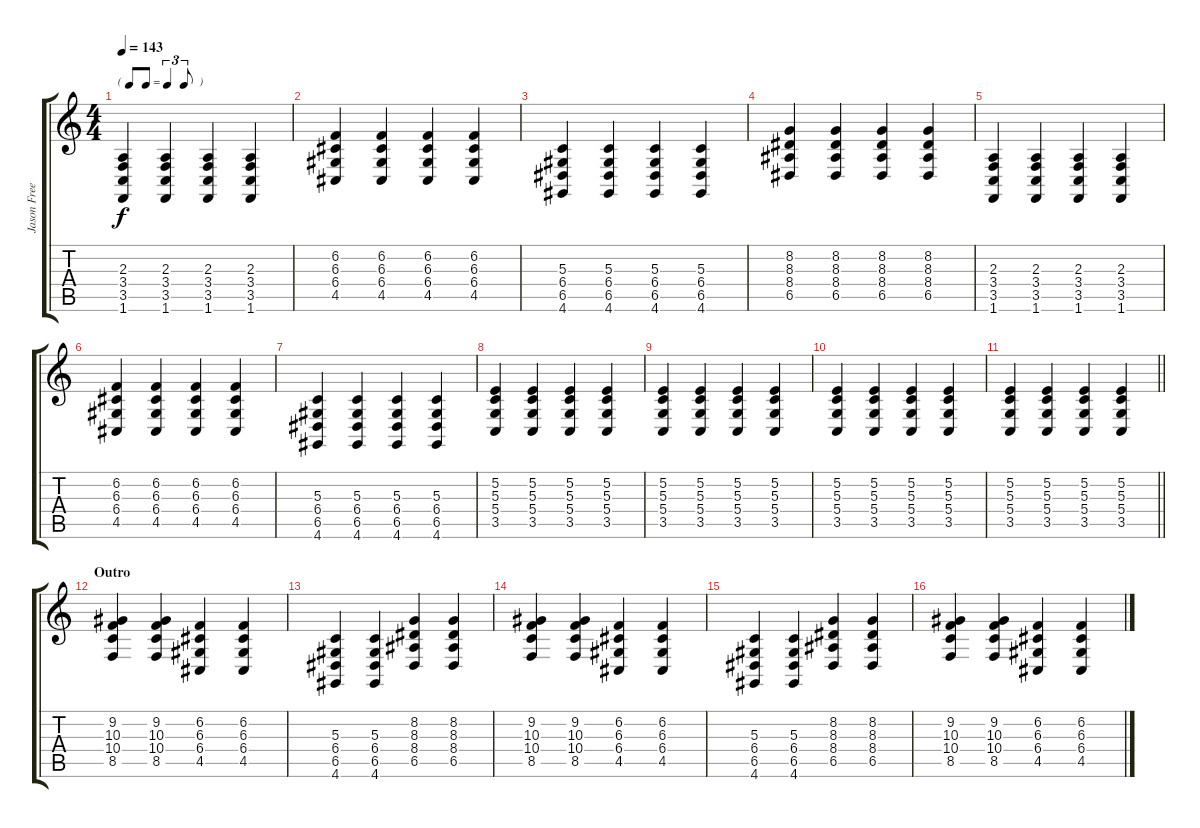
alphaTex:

\track ("Jason Freeze" "Jason Free") {instrument electricgrandpiano}
\staff {score tabs}
\tuning (E4 B3 G3 D3 A2 E2) {hide}
\ts (4 4)
\tf triplet8th
\tempo 143
\clef g2
\ks c
(2.3 3.4 3.5 1.6).4{dy f} (2.3 3.4 3.5 1.6).4 (2.3 3.4 3.5 1.6).4 (2.3 3.4 3.5 1.6).4 |
(6.2 6.3 6.4 4.5).4 (6.2 6.3 6.4 4.5).4 (6.2 6.3 6.4 4.5).4 (6.2 6.3 6.4 4.5).4 |
(5.3 6.4 6.5 4.6).4 (5.3 6.4 6.5 4.6).4 (5.3 6.4 6.5 4.6).4 (5.3 6.4 6.5 4.6).4 |
(8.2 8.3 8.4 6.5).4 (8.2 8.3 8.4 6.5).4 (8.2 8.3 8.4 6.5).4 (8.2 8.3 8.4 6.5).4 |
(2.3 3.4 3.5 1.6).4 (2.3 3.4 3.5 1.6).4 (2.3 3.4 3.5 1.6).4 (2.3 3.4 3.5 1.6).4 |
(6.2 6.3 6.4 4.5).4 (6.2 6.3 6.4 4.5).4 (6.2 6.3 6.4 4.5).4 (6.2 6.3 6.4 4.5).4 |
(5.3 6.4 6.5 4.6).4 (5.3 6.4 6.5 4.6).4 (5.3 6.4 6.5 4.6).4 (5.3 6.4 6.5 4.6).4 |
(5.2 5.3 5.4 3.5).4 (5.2 5.3 5.4 3.5).4 (5.2 5.3 5.4 3.5).4 (5.2 5.3 5.4 3.5).4 |
(5.2 5.3 5.4 3.5).4 (5.2 5.3 5.4 3.5).4 (5.2 5.3 5.4 3.5).4 (5.2 5.3 5.4 3.5).4 |
(5.2 5.3 5.4 3.5).4 (5.2 5.3 5.4 3.5).4 (5.2 5.3 5.4 3.5).4 (5.2 5.3 5.4 3.5).4 |
\barLineRight lightlight
(5.2 5.3 5.4 3.5).4 (5.2 5.3 5.4 3.5).4 (5.2 5.3 5.4 3.5).4 (5.2 5.3 5.4 3.5).4 |
\section ("" "Outro")
(9.2 10.3 10.4 8.5).4 (9.2 10.3 10.4 8.5).4 (6.2 6.3 6.4 4.5).4 (6.2 6.3 6.4 4.5).4 |
(5.3 6.4 6.5 4.6).4 (5.3 6.4 6.5 4.6).4 (8.2 8.3 8.4 6.5).4 (8.2 8.3 8.4 6.5).4 |
(9.2 10.3 10.4 8.5).4 (9.2 10.3 10.4 8.5).4 (6.2 6.3 6.4 4.5).4 (6.2 6.3 6.4 4.5).4 |
(5.3 6.4 6.5 4.6).4 (5.3 6.4 6.5 4.6).4 (8.2 8.3 8.4 6.5).4 (8.2 8.3 8.4 6.5).4 |
(9.2 10.3 10.4 8.5).4 (9.2 10.3 10.4 8.5).4 (6.2 6.3 6.4 4.5).4 (6.2 6.3 6.4 4.5).4
